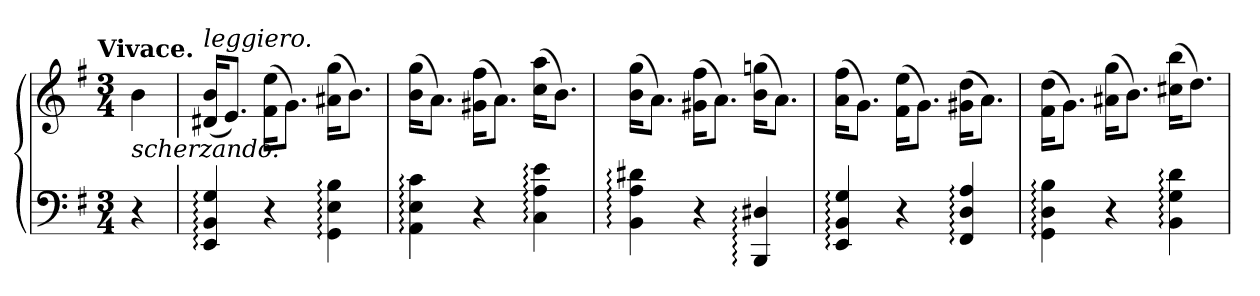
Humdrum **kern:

**kern	**kern
*part1	*part1
*staff2	*staff1
*clefF4	*clefG2
*k[f#]	*k[f#]
!!LO:TX:omd:t=Vivace.
*M3/4	*M3/4
*MM148	*MM148
=	=
!LO:TX:a:i:t=scherzando.	!
4r	4b
=1	=1
!	!LO:TX:a:i:t=leggiero.
4EE: 4BB: 4G:	(16d#X 16bKL
.	8.eJ)
4r	(16f#\ 16ee\KL
.	8.gJ)
4GG: 4E: 4B:	(16a#X 16ggKL
.	8.bJ)
=2	=2
4AA: 4E: 4c:	(16b 16ggKL
.	8.aJ)
4r	(16g#X 16ff#KL
.	8.aJ)
4C: 4A: 4e:	(16cc 16aaKL
.	8.bJ)
=3	=3
4BB: 4A: 4d#X:	(16b 16ggKL
.	8.aJ)
4r	(16g#X 16ff#KL
.	8.aJ)
4BBB: 4D#X:	(16b 16ggnKL
.	8.aJ)
=4	=4
4EE: 4BB: 4G:	(16a\ 16ff#\KL
.	8.gJ)
4r	(16f#\ 16ee\KL
.	8.gJ)
4FF#: 4D: 4A:	(16g#X\ 16dd\KL
.	8.aJ)
=5	=5
4GG: 4D: 4B:	(16f#\ 16dd\KL
.	8.gJ)
4r	(16a#X 16ggKL
.	8.bJ)
4BB: 4G: 4d:	(16cc#X 16bbKL
.	8.ddJ)
=	=
*-	*-
